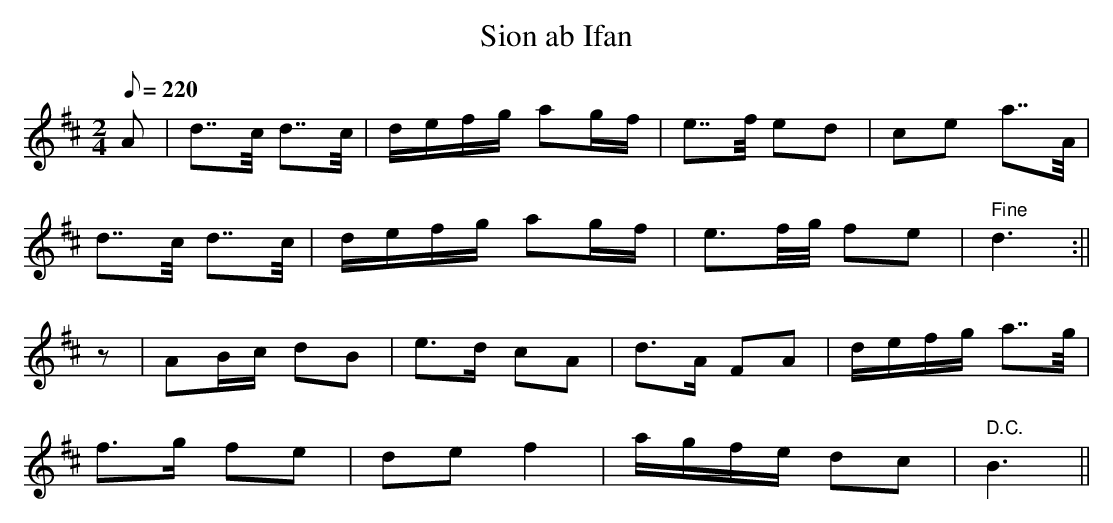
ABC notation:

X:1
T:Sion ab Ifan
M:2/4
L:1/8
Q:220
K:D
A|d>>c d>>c|d/e/f/g/ ag/f/|e>>f ed|ce a>>A|
d>>c d>>c|d/e/f/g/ ag/f/|e3/2f/4g/4 fe|" Fine"d3:||
z|AB/c/ dB|e>d cA|d>A FA|d/e/f/g/ a>>g|
f>g fe|def2|a/g/f/e/ dc|" D.C."B3||
